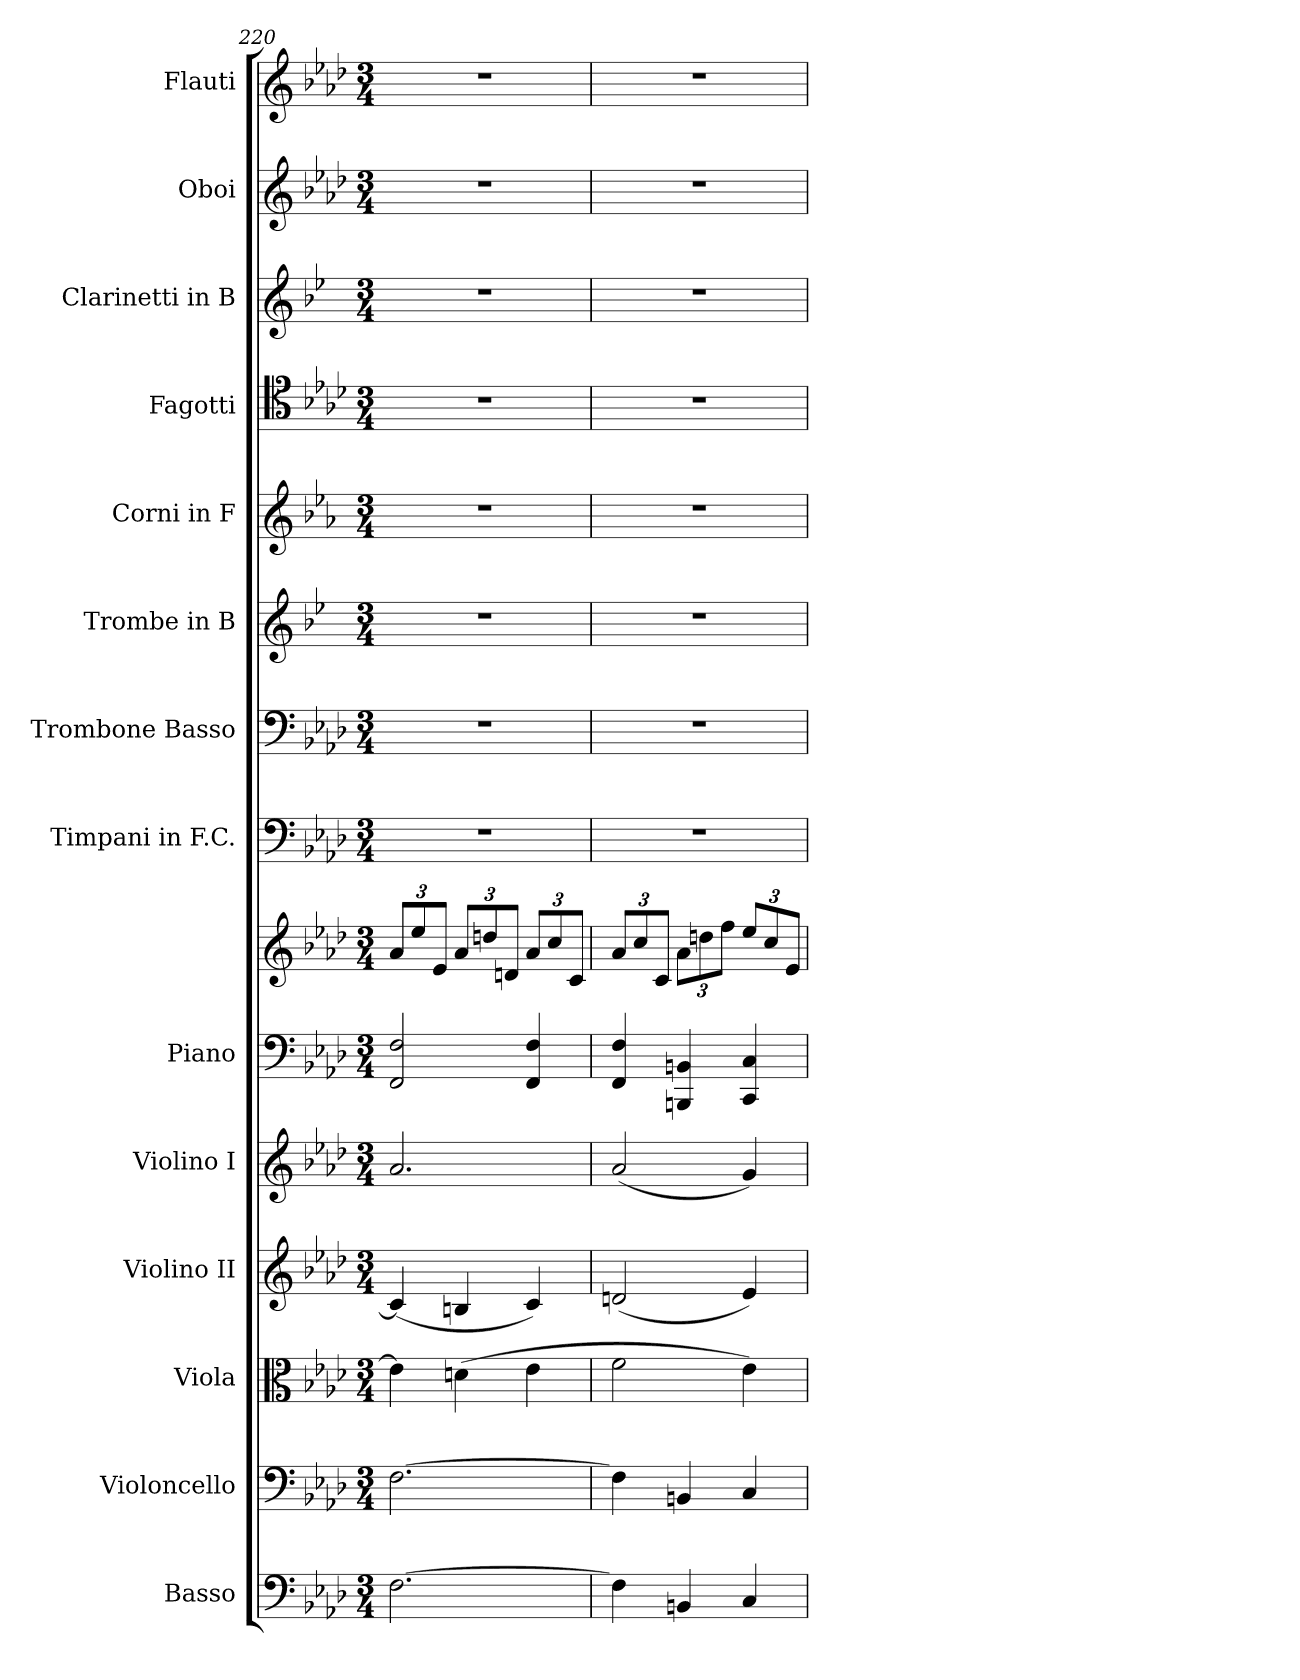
**kern	**kern	**kern	**kern	**kern	**kern	**kern	**kern	**kern	**kern	**kern	**kern	**kern	**kern	**kern
*part14	*part13	*part12	*part11	*part10	*part9	*part9	*part8	*part7	*part6	*part5	*part4	*part3	*part2	*part1
*staff15	*staff14	*staff13	*staff12	*staff11	*staff10	*staff9	*staff8	*staff7	*staff6	*staff5	*staff4	*staff3	*staff2	*staff1
*I"Basso	*I"Violoncello	*I"Viola	*I"Violino II	*I"Violino I	*I"Piano	*	*I"Timpani in F.C.	*I"Trombone Basso	*I"Trombe in B	*I"Corni in F	*I"Fagotti	*I"Clarinetti in B	*I"Oboi	*I"Flauti
*	*	*	*	*	*I'Pno.	*	*I'Timp.	*	*	*	*	*	*I'Ob.	*I'Fl.
!!LO:LB:g=z
*clefF4	*clefF4	*clefC3	*clefG2	*clefG2	*clefF4	*clefG2	*clefF4	*clefF4	*clefG2	*clefG2	*clefC4	*clefG2	*clefG2	*clefG2
*ITrd7c12	*	*	*	*	*	*	*	*	*ITrd1c2	*ITrd4c7	*	*ITrd1c2	*	*
*k[b-e-a-d-]	*k[b-e-a-d-]	*k[b-e-a-d-]	*k[b-e-a-d-]	*k[b-e-a-d-]	*k[b-e-a-d-]	*k[b-e-a-d-]	*k[b-e-a-d-]	*k[b-e-a-d-]	*k[b-e-a-d-]	*k[b-e-a-d-]	*k[b-e-a-d-]	*k[b-e-a-d-]	*k[b-e-a-d-]	*k[b-e-a-d-]
*M3/4	*M3/4	*M3/4	*M3/4	*M3/4	*M3/4	*M3/4	*M3/4	*M3/4	*M3/4	*M3/4	*M3/4	*M3/4	*M3/4	*M3/4
*	*	*	*	*	*	*Xbrackettup	*	*	*	*	*	*	*	*
=220	=220	=220	=220	=220	=220	=220	=220	=220	=220	=220	=220	=220	=220	=220
[2.FF\	[2.F\	4e-\]	(<4c/]	2.a-/	2FF/ 2F/	12a-/L	2.r	2.r	2.r	2.r	2.r	2.r	2.r	2.r
.	.	.	.	.	.	12ee-/	.	.	.	.	.	.	.	.
.	.	.	.	.	.	12e-/J	.	.	.	.	.	.	.	.
.	.	(>4dn\	4Bn/	.	.	12a-/L	.	.	.	.	.	.	.	.
.	.	.	.	.	.	12ddn/	.	.	.	.	.	.	.	.
.	.	.	.	.	.	12dn/J	.	.	.	.	.	.	.	.
.	.	4e-\	4c/)	.	4FF/ 4F/	12a-/L	.	.	.	.	.	.	.	.
.	.	.	.	.	.	12cc/	.	.	.	.	.	.	.	.
.	.	.	.	.	.	12c/J	.	.	.	.	.	.	.	.
=221	=221	=221	=221	=221	=221	=221	=221	=221	=221	=221	=221	=221	=221	=221
4FF\]	4F\]	2f\	(<2dn/	(<2a-/	4FF/ 4F/	12a-/L	2.r	2.r	2.r	2.r	2.r	2.r	2.r	2.r
.	.	.	.	.	.	12cc/	.	.	.	.	.	.	.	.
.	.	.	.	.	.	12c/J	.	.	.	.	.	.	.	.
4BBBn/	4BBn/	.	.	.	4BBBn/ 4BBn/	12a-\L	.	.	.	.	.	.	.	.
.	.	.	.	.	.	12ddn\	.	.	.	.	.	.	.	.
.	.	.	.	.	.	12ff\J	.	.	.	.	.	.	.	.
4CC/	4C/	4e-\)	4e-/)	4g/)	4CC/ 4C/	12ee-/L	.	.	.	.	.	.	.	.
.	.	.	.	.	.	12cc/	.	.	.	.	.	.	.	.
.	.	.	.	.	.	12e-/J	.	.	.	.	.	.	.	.
=	=	=	=	=	=	=	=	=	=	=	=	=	=	=
*-	*-	*-	*-	*-	*-	*-	*-	*-	*-	*-	*-	*-	*-	*-
